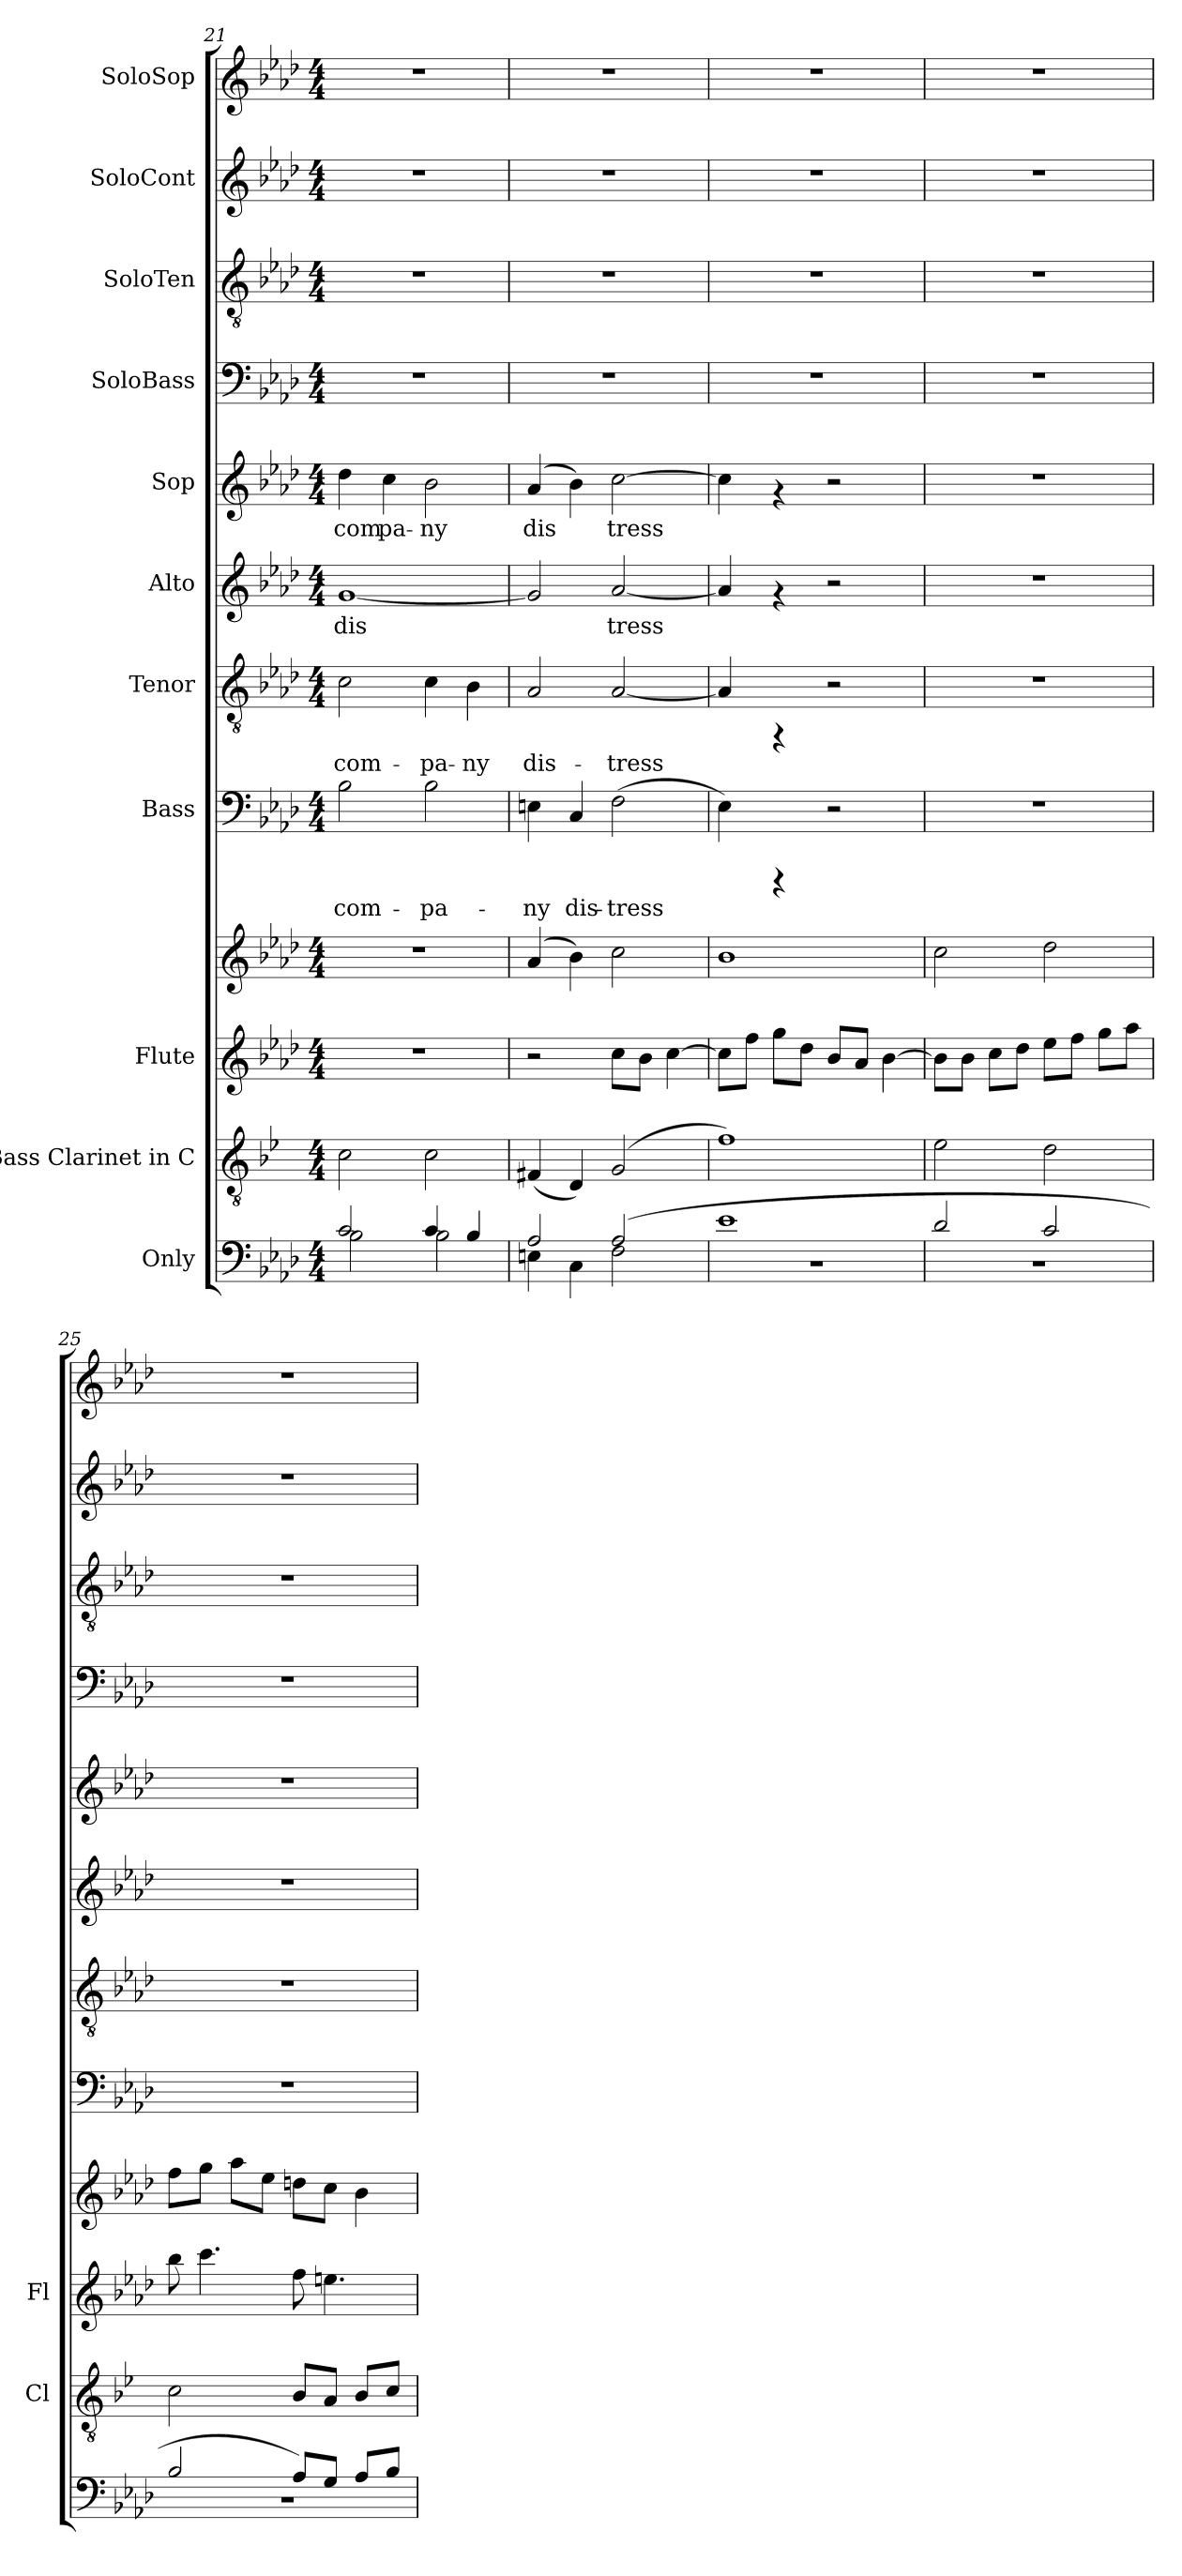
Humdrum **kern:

**kern	**kern	**kern	**kern	**kern	**text	**kern	**text	**kern	**text	**kern	**text	**kern	**kern	**kern	**kern
*part11	*part10	*part9	*part9	*part8	*part8	*part7	*part7	*part6	*part6	*part5	*part5	*part4	*part3	*part2	*part1
*staff12	*staff11	*staff10	*staff9	*staff8	*staff8	*staff7	*staff7	*staff6	*staff6	*staff5	*staff5	*staff4	*staff3	*staff2	*staff1
*I"Only	*I"Bass Clarinet in C	*I"Flute	*	*I"Bass	*	*I"Tenor	*	*I"Alto	*	*I"Sop	*	*I"SoloBass	*I"SoloTen	*I"SoloCont	*I"SoloSop
*	*I'Cl	*I'Fl	*	*	*	*	*	*	*	*	*	*	*	*	*
*clefF4	*clefGv2	*clefG2	*clefG2	*clefF4	*	*clefGv2	*	*clefG2	*	*clefG2	*	*clefF4	*clefGv2	*clefG2	*clefG2
*	*ITrd1c2	*	*	*	*	*	*	*	*	*	*	*	*	*	*
*k[b-e-a-d-]	*k[b-e-a-d-]	*k[b-e-a-d-]	*k[b-e-a-d-]	*k[b-e-a-d-]	*	*k[b-e-a-d-]	*	*k[b-e-a-d-]	*	*k[b-e-a-d-]	*	*k[b-e-a-d-]	*k[b-e-a-d-]	*k[b-e-a-d-]	*k[b-e-a-d-]
*A-:	*A-:	*A-:	*A-:	*A-:	*	*A-:	*	*A-:	*	*A-:	*	*A-:	*A-:	*A-:	*A-:
*M4/4	*M4/4	*M4/4	*M4/4	*M4/4	*	*M4/4	*	*M4/4	*	*M4/4	*	*M4/4	*M4/4	*M4/4	*M4/4
=21	=21	=21	=21	=21	=21	=21	=21	=21	=21	=21	=21	=21	=21	=21	=21
*^	*	*	*	*	*	*	*	*	*	*	*	*	*	*	*
!	!	!	!	!	!	!LO:LY:b	!	!LO:LY:b:cj	!	!LO:LY:b:cj	!	!LO:LY:b:cj	!	!	!	!
2c/	2B-\	2B-\	1r	1r	2B-\	com-	2c\	com-	[<1g	dis-	4dd-\	com-	1r	1r	1r	1r
!	!	!	!	!	!	!	!	!	!	!	!	!LO:LY:b:cj	!	!	!	!
.	.	.	.	.	.	.	.	.	.	.	4cc\	-pa-	.	.	.	.
!	!	!	!	!	!	!LO:LY:b	!	!LO:LY:b:cj	!	!	!	!LO:LY:b:cj	!	!	!	!
4c/	2B-\	2B-\	.	.	2B-\	-pa-	4c\	-pa-	.	.	2b-\	-ny	.	.	.	.
!	!	!	!	!	!	!	!	!LO:LY:b:cj	!	!	!	!	!	!	!	!
4B-/	.	.	.	.	.	.	4B-\	-ny	.	.	.	.	.	.	.	.
!!LO:PB:g=z
=22	=22	=22	=22	=22	=22	=22	=22	=22	=22	=22	=22	=22	=22	=22	=22	=22
!	!	!	!	!	!	!LO:LY:b	!	!LO:LY:b:cj	!	!LO:LY:b:cj	!	!LO:LY:b:cj	!	!	!	!
2A-/	4En\	(<4En/	2r	(<4a-/	4En\	-ny	2A-/	dis-	2g/]	-	(<4a-/	dis-	1r	1r	1r	1r
!	!	!	!	!	!	!LO:LY:b	!	!	!	!	!	!LO:LY:b:cj	!	!	!	!
.	4C\	4C/)	.	4b-\)	4C/	dis-	.	.	.	.	4b-\)	-	.	.	.	.
!	!	!	!	!	!	!LO:LY:b	!	!LO:LY:b:cj	!	!LO:LY:b:cj	!	!LO:LY:b:cj	!	!	!	!
(<2A-/	2F\	(<2F/	8cc\L	2cc\	(>2F\	-tress	[<2A-/	-tress	[<2a-/	tress	[>2cc\	tress	.	.	.	.
.	.	.	8b-\J	.	.	.	.	.	.	.	.	.	.	.	.	.
.	.	.	[>4cc\	.	.	.	.	.	.	.	.	.	.	.	.	.
=23	=23	=23	=23	=23	=23	=23	=23	=23	=23	=23	=23	=23	=23	=23	=23	=23
1e-	1r	1e-)	8cc\L]	1b-	4E-\)	.	4A-/]	.	4a-/]	.	4cc\]	.	1r	1r	1r	1r
.	.	.	8ff\J	.	.	.	.	.	.	.	.	.	.	.	.	.
.	.	.	8gg\L	.	4rCCC	.	4rFF	.	4rf	.	4rf	.	.	.	.	.
.	.	.	8dd-\J	.	.	.	.	.	.	.	.	.	.	.	.	.
.	.	.	8b-/L	.	2r	.	2r	.	2r	.	2r	.	.	.	.	.
.	.	.	8a-/J	.	.	.	.	.	.	.	.	.	.	.	.	.
.	.	.	[>4b-\	.	.	.	.	.	.	.	.	.	.	.	.	.
=24	=24	=24	=24	=24	=24	=24	=24	=24	=24	=24	=24	=24	=24	=24	=24	=24
2d-/	1r	2d-\	8b-\L]	2cc\	1r	.	1r	.	1r	.	1r	.	1r	1r	1r	1r
.	.	.	8b-\J	.	.	.	.	.	.	.	.	.	.	.	.	.
.	.	.	8cc\L	.	.	.	.	.	.	.	.	.	.	.	.	.
.	.	.	8dd-\J	.	.	.	.	.	.	.	.	.	.	.	.	.
2c/	.	2c\	8ee-\L	2dd-\	.	.	.	.	.	.	.	.	.	.	.	.
.	.	.	8ff\J	.	.	.	.	.	.	.	.	.	.	.	.	.
.	.	.	8gg\L	.	.	.	.	.	.	.	.	.	.	.	.	.
.	.	.	8aa-\J	.	.	.	.	.	.	.	.	.	.	.	.	.
=25	=25	=25	=25	=25	=25	=25	=25	=25	=25	=25	=25	=25	=25	=25	=25	=25
2B-/	1r	2B-\	8bb-\	8ff\L	1r	.	1r	.	1r	.	1r	.	1r	1r	1r	1r
.	.	.	4.ccc\	8gg\J	.	.	.	.	.	.	.	.	.	.	.	.
.	.	.	.	8aa-\L	.	.	.	.	.	.	.	.	.	.	.	.
.	.	.	.	8ee-\J	.	.	.	.	.	.	.	.	.	.	.	.
8A-/L)	.	8A-/L	8ff\	8ddn\L	.	.	.	.	.	.	.	.	.	.	.	.
8G/J	.	8G/J	4.een\	8cc\J	.	.	.	.	.	.	.	.	.	.	.	.
8A-/L	.	8A-/L	.	4b-\	.	.	.	.	.	.	.	.	.	.	.	.
8B-/J	.	8B-/J	.	.	.	.	.	.	.	.	.	.	.	.	.	.
*v	*v	*	*	*	*	*	*	*	*	*	*	*	*	*	*	*
=	=	=	=	=	=	=	=	=	=	=	=	=	=	=	=
*-	*-	*-	*-	*-	*-	*-	*-	*-	*-	*-	*-	*-	*-	*-	*-
